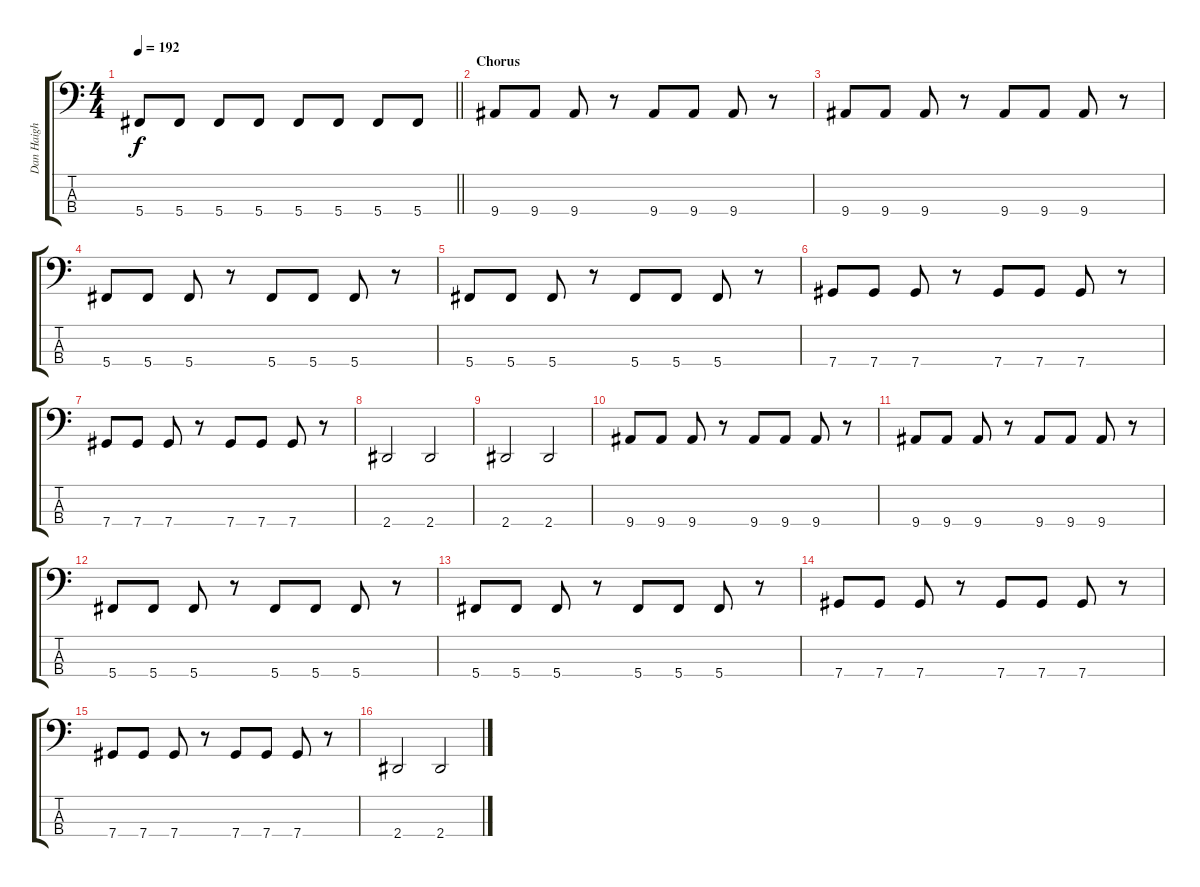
\track ("Dan Haigh" "Dan Haigh") {instrument electricbasspick}
\staff {score tabs}
\tuning (Gb2 Db2 Ab1 Db1) {hide}
\ts (4 4)
\tempo 192
\clef f4
\barLineRight lightlight
\ks c
5.4.8{dy f} 5.4.8 5.4.8 5.4.8 5.4.8 5.4.8 5.4.8 5.4.8 |
\section ("" "Chorus")
9.4.8 9.4.8 9.4.8 r.8 9.4.8 9.4.8 9.4.8 r.8 |
9.4.8 9.4.8 9.4.8 r.8 9.4.8 9.4.8 9.4.8 r.8 |
5.4.8 5.4.8 5.4.8 r.8 5.4.8 5.4.8 5.4.8 r.8 |
5.4.8 5.4.8 5.4.8 r.8 5.4.8 5.4.8 5.4.8 r.8 |
7.4.8 7.4.8 7.4.8 r.8 7.4.8 7.4.8 7.4.8 r.8 |
7.4.8 7.4.8 7.4.8 r.8 7.4.8 7.4.8 7.4.8 r.8 |
2.4.2 2.4.2 |
2.4.2 2.4.2 |
9.4.8 9.4.8 9.4.8 r.8 9.4.8 9.4.8 9.4.8 r.8 |
9.4.8 9.4.8 9.4.8 r.8 9.4.8 9.4.8 9.4.8 r.8 |
5.4.8 5.4.8 5.4.8 r.8 5.4.8 5.4.8 5.4.8 r.8 |
5.4.8 5.4.8 5.4.8 r.8 5.4.8 5.4.8 5.4.8 r.8 |
7.4.8 7.4.8 7.4.8 r.8 7.4.8 7.4.8 7.4.8 r.8 |
7.4.8 7.4.8 7.4.8 r.8 7.4.8 7.4.8 7.4.8 r.8 |
2.4.2 2.4.2
